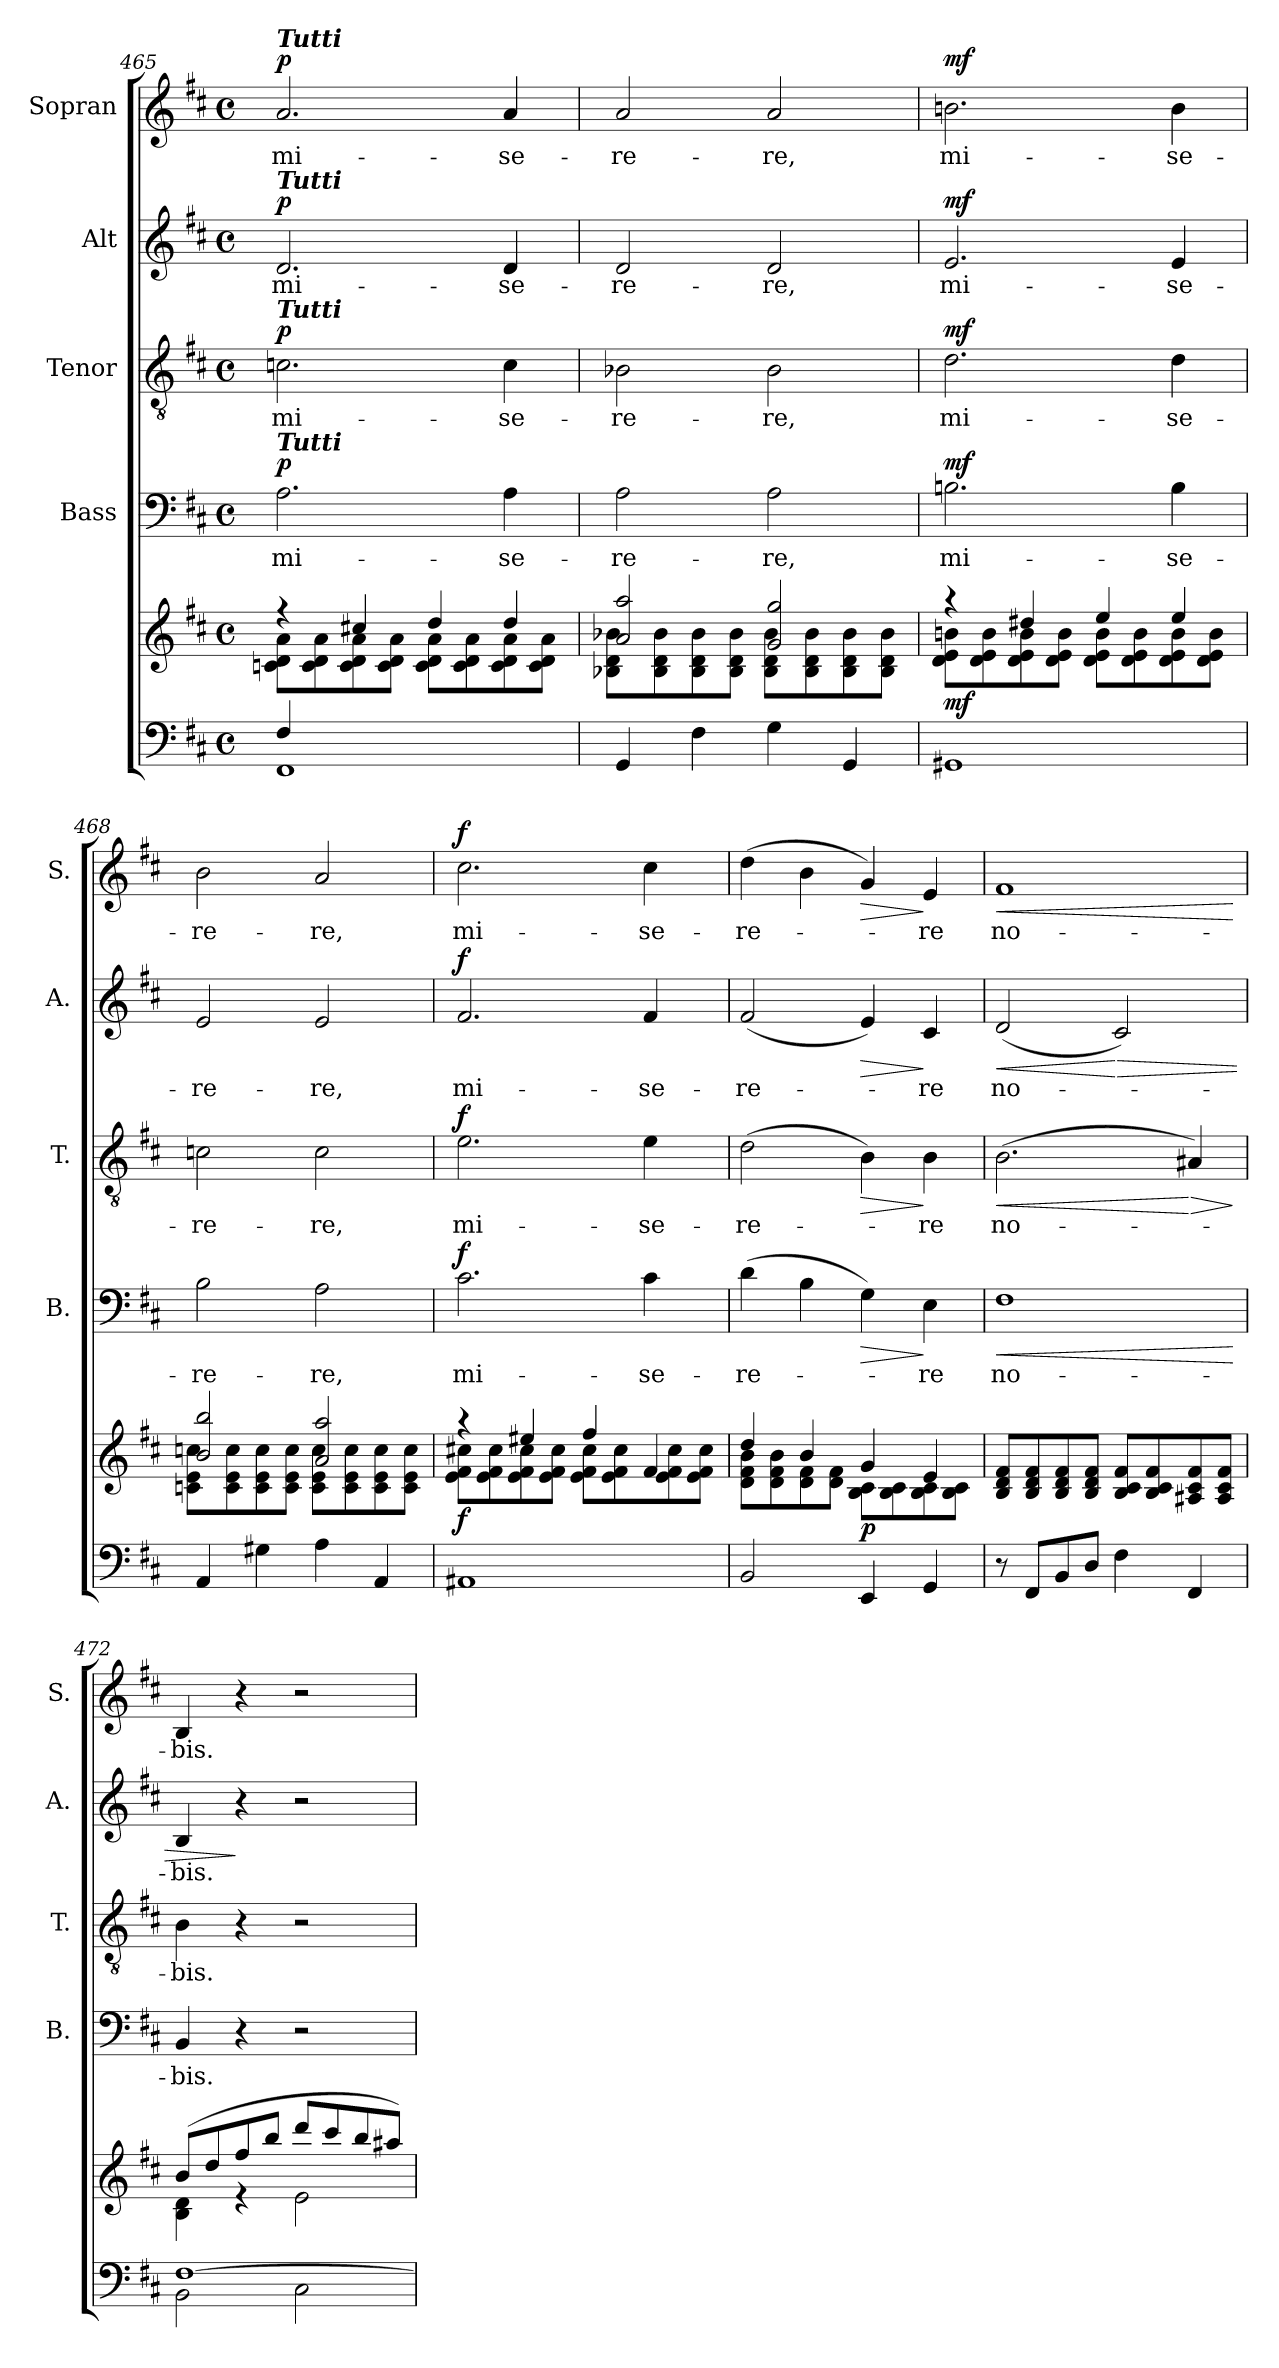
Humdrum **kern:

**kern	**kern	**dynam	**kern	**text	**dynam	**kern	**text	**dynam	**kern	**text	**dynam	**kern	**text	**dynam
*part5	*part5	*part5	*part4	*part4	*part4	*part3	*part3	*part3	*part2	*part2	*part2	*part1	*part1	*part1
*staff6	*staff5	*staff5/6	*staff4	*staff4	*staff4	*staff3	*staff3	*staff3	*staff2	*staff2	*staff2	*staff1	*staff1	*staff1
*	*	*	*I"Bass	*	*	*I"Tenor	*	*	*I"Alt	*	*	*I"Sopran	*	*
*	*	*	*I'B.	*	*	*I'T.	*	*	*I'A.	*	*	*I'S.	*	*
*clefF4	*clefG2	*	*clefF4	*	*	*clefGv2	*	*	*clefG2	*	*	*clefG2	*	*
*k[f#c#]	*k[f#c#]	*	*k[f#c#]	*	*	*k[f#c#]	*	*	*k[f#c#]	*	*	*k[f#c#]	*	*
*D:	*D:	*	*D:	*	*	*D:	*	*	*D:	*	*	*D:	*	*
*M4/4	*M4/4	*	*M4/4	*	*	*M4/4	*	*	*M4/4	*	*	*M4/4	*	*
*met(c)	*met(c)	*	*met(c)	*	*	*met(c)	*	*	*met(c)	*	*	*met(c)	*	*
=465	=465	=465	=465	=465	=465	=465	=465	=465	=465	=465	=465	=465	=465	=465
*^	*^	*	*	*	*	*	*	*	*	*	*	*	*	*
!	!	!	!	!	!	!	!	!	!	!	!	!	!	!LO:TX:a:Bi:t=Tutti	!	!
!	!	!	!	!	!	!	!	!	!	!	!LO:TX:a:Bi:t=Tutti	!	!	!	!	!
!	!	!	!	!	!	!	!	!LO:TX:a:Bi:t=Tutti	!	!	!	!	!	!	!	!
!	!	!	!	!	!LO:TX:a:Bi:t=Tutti	!	!	!	!	!	!	!	!	!	!	!
!	!	!	!	!	!	!LO:LY:b	!LO:DY:a	!	!LO:LY:b	!LO:DY:a	!	!LO:LY:b	!LO:DY:a	!	!LO:LY:b	!LO:DY:a
4F#/	1FF#	4rff	8cn\ 8d\ 8a\L	.	2.A\	mi-	p	2.cn\	mi-	p	2.d/	mi-	p	2.a/	mi-	p
.	.	.	8c\ 8d\ 8a\	.	.	.	.	.	.	.	.	.	.	.	.	.
2.ryy	.	4cc#X/	8c\ 8d\ 8a\	.	.	.	.	.	.	.	.	.	.	.	.	.
.	.	.	8c\ 8d\ 8a\J	.	.	.	.	.	.	.	.	.	.	.	.	.
.	.	4dd/	8c\ 8d\ 8a\L	.	.	.	.	.	.	.	.	.	.	.	.	.
.	.	.	8c\ 8d\ 8a\	.	.	.	.	.	.	.	.	.	.	.	.	.
!	!	!	!	!	!	!LO:LY:b	!	!	!LO:LY:b	!	!	!LO:LY:b	!	!	!LO:LY:b	!
.	.	4dd/	8c\ 8d\ 8a\	.	4A\	-se-	.	4c\	-se-	.	4d/	-se-	.	4a/	-se-	.
.	.	.	8c\ 8d\ 8a\J	.	.	.	.	.	.	.	.	.	.	.	.	.
*v	*v	*	*	*	*	*	*	*	*	*	*	*	*	*	*	*
=466	=466	=466	=466	=466	=466	=466	=466	=466	=466	=466	=466	=466	=466	=466	=466
!	!	!	!	!	!LO:LY:b	!	!	!LO:LY:b	!	!	!LO:LY:b	!	!	!LO:LY:b	!
4GG/	2a/ 2aa/	8B-X\ 8d\ 8b-X\L	.	2A\	-re-	.	2B-X\	-re-	.	2d/	-re-	.	2a/	-re-	.
.	.	8B-\ 8d\ 8b-\	.	.	.	.	.	.	.	.	.	.	.	.	.
4F#\	.	8B-\ 8d\ 8b-\	.	.	.	.	.	.	.	.	.	.	.	.	.
.	.	8B-\ 8d\ 8b-\J	.	.	.	.	.	.	.	.	.	.	.	.	.
!	!	!	!	!	!LO:LY:b	!	!	!LO:LY:b	!	!	!LO:LY:b	!	!	!LO:LY:b	!
4G\	2g/ 2gg/	8B-\ 8d\ 8b-\L	.	2A\	-re,	.	2B-\	-re,	.	2d/	-re,	.	2a/	-re,	.
.	.	8B-\ 8d\ 8b-\	.	.	.	.	.	.	.	.	.	.	.	.	.
4GG/	.	8B-\ 8d\ 8b-\	.	.	.	.	.	.	.	.	.	.	.	.	.
.	.	8B-\ 8d\ 8b-\J	.	.	.	.	.	.	.	.	.	.	.	.	.
=467	=467	=467	=467	=467	=467	=467	=467	=467	=467	=467	=467	=467	=467	=467	=467
!	!	!	!LO:DY:b	!	!LO:LY:b	!LO:DY:a	!	!LO:LY:b	!LO:DY:a	!	!LO:LY:b	!LO:DY:a	!	!LO:LY:b	!LO:DY:a
1GG#X	4raa	8d\ 8e\ 8bn\L	mf	2.Bn\	mi-	mf	2.d\	mi-	mf	2.e/	mi-	mf	2.bn\	mi-	mf
.	.	8d\ 8e\ 8b\	.	.	.	.	.	.	.	.	.	.	.	.	.
.	4dd#X/	8d\ 8e\ 8b\	.	.	.	.	.	.	.	.	.	.	.	.	.
.	.	8d\ 8e\ 8b\J	.	.	.	.	.	.	.	.	.	.	.	.	.
.	4ee/	8d\ 8e\ 8b\L	.	.	.	.	.	.	.	.	.	.	.	.	.
.	.	8d\ 8e\ 8b\	.	.	.	.	.	.	.	.	.	.	.	.	.
!	!	!	!	!	!LO:LY:b	!	!	!LO:LY:b	!	!	!LO:LY:b	!	!	!LO:LY:b	!
.	4ee/	8d\ 8e\ 8b\	.	4B\	-se-	.	4d\	-se-	.	4e/	-se-	.	4b\	-se-	.
.	.	8d\ 8e\ 8b\J	.	.	.	.	.	.	.	.	.	.	.	.	.
!!LO:PB:g=z
=468	=468	=468	=468	=468	=468	=468	=468	=468	=468	=468	=468	=468	=468	=468	=468
!	!	!	!	!	!LO:LY:b	!	!	!LO:LY:b	!	!	!LO:LY:b	!	!	!LO:LY:b	!
4AA/	2b/ 2bb/	8cn\ 8e\ 8ccn\L	.	2B\	-re-	.	2cn\	-re-	.	2e/	-re-	.	2b\	-re-	.
.	.	8c\ 8e\ 8cc\	.	.	.	.	.	.	.	.	.	.	.	.	.
4G#X\	.	8c\ 8e\ 8cc\	.	.	.	.	.	.	.	.	.	.	.	.	.
.	.	8c\ 8e\ 8cc\J	.	.	.	.	.	.	.	.	.	.	.	.	.
!	!	!	!	!	!LO:LY:b	!	!	!LO:LY:b	!	!	!LO:LY:b	!	!	!LO:LY:b	!
4A\	2a/ 2aa/	8c\ 8e\ 8cc\L	.	2A\	-re,	.	2c\	-re,	.	2e/	-re,	.	2a/	-re,	.
.	.	8c\ 8e\ 8cc\	.	.	.	.	.	.	.	.	.	.	.	.	.
4AA/	.	8c\ 8e\ 8cc\	.	.	.	.	.	.	.	.	.	.	.	.	.
.	.	8c\ 8e\ 8cc\J	.	.	.	.	.	.	.	.	.	.	.	.	.
=469	=469	=469	=469	=469	=469	=469	=469	=469	=469	=469	=469	=469	=469	=469	=469
!	!	!	!LO:DY:b	!	!LO:LY:b	!LO:DY:a	!	!LO:LY:b	!LO:DY:a	!	!LO:LY:b	!LO:DY:a	!	!LO:LY:b	!LO:DY:a
1AA#X	4raa	8e\ 8f#\ 8cc#X\L	f	2.c#\	mi-	f	2.e\	mi-	f	2.f#/	mi-	f	2.cc#\	mi-	f
.	.	8e\ 8f#\ 8cc#\	.	.	.	.	.	.	.	.	.	.	.	.	.
.	4ee#X/	8e\ 8f#\ 8cc#\	.	.	.	.	.	.	.	.	.	.	.	.	.
.	.	8e\ 8f#\ 8cc#\J	.	.	.	.	.	.	.	.	.	.	.	.	.
.	4ff#/	8e\ 8f#\ 8cc#\L	.	.	.	.	.	.	.	.	.	.	.	.	.
.	.	8e\ 8f#\ 8cc#\	.	.	.	.	.	.	.	.	.	.	.	.	.
!	!	!	!	!	!LO:LY:b	!	!	!LO:LY:b	!	!	!LO:LY:b	!	!	!LO:LY:b	!
.	4f#/	8e\ 8f#\ 8cc#\	.	4c#\	-se-	.	4e\	-se-	.	4f#/	-se-	.	4cc#\	-se-	.
.	.	8e\ 8f#\ 8cc#\J	.	.	.	.	.	.	.	.	.	.	.	.	.
=470	=470	=470	=470	=470	=470	=470	=470	=470	=470	=470	=470	=470	=470	=470	=470
!	!	!	!	!	!LO:LY:b	!	!	!LO:LY:b	!	!	!LO:LY:b	!	!	!LO:LY:b	!
2BB/	4dd/	8d\ 8f#\ 8b\L	.	(>4d\	-re-	.	(>2d\	-re-	.	(<2f#/	-re-	.	(>4dd\	-re-	.
.	.	8d\ 8f#\ 8b\	.	.	.	.	.	.	.	.	.	.	.	.	.
.	4b/	8d\ 8f#\	.	4B\	.	.	.	.	.	.	.	.	4b\	.	.
.	.	8d\ 8f#\J	.	.	.	.	.	.	.	.	.	.	.	.	.
!	!	!	!LO:DY:b	!	!	!LO:HP:b	!	!	!LO:HP:b	!	!	!LO:HP:b	!	!	!LO:HP:b
4EE/	4g/	8B\ 8c#\L	p	4G\)	.	>	4B\)	.	>	4e/)	.	>	4g/)	.	>
.	.	8B\ 8c#\	.	.	.	.	.	.	.	.	.	.	.	.	.
!	!	!	!	!	!LO:LY:b	!	!	!LO:LY:b	!	!	!LO:LY:b	!	!	!LO:LY:b	!
4GG/	4e/	8B\ 8c#\	.	4E\	-re	]	4B\	-re	]	4c#/	-re	]	4e/	-re	]
.	.	8B\ 8c#\J	.	.	.	.	.	.	.	.	.	.	.	.	.
=471	=471	=471	=471	=471	=471	=471	=471	=471	=471	=471	=471	=471	=471	=471	=471
!	!	!	!	!	!LO:LY:b	!LO:HP:b	!	!	!	!	!	!	!	!	!
!	!	!	!	!	!	!LO:HP:n=1:b	!	!LO:LY:b	!LO:HP:b	!	!LO:LY:b	!LO:HP:b	!	!LO:LY:b	!LO:HP:b
!	!	!	!	!	!	!	!	!	!	!	!	!	!	!	!LO:HP:n=1:b
*	*v	*v	*	*	*	*	*	*	*	*	*	*	*	*	*
8r	8B/ 8d/ 8f#/L	.	1F#	no-	< >	(>2.B\	no-	<	(<2d/	no-	<	1f#	no-	< >
8FF#/L	8B/ 8d/ 8f#/	.	.	.	.	.	.	.	.	.	.	.	.	.
8BB/	8B/ 8d/ 8f#/	.	.	.	.	.	.	.	.	.	.	.	.	.
8D/J	8B/ 8d/ 8f#/J	.	.	.	.	.	.	.	.	.	.	.	.	.
!	!	!	!	!	!	!	!	!	!	!	!LO:HP:n=1:b	!	!	!
4F#\	8B/ 8c#/ 8f#/L	.	.	.	.	.	.	.	2c#/)	.	[ >	.	.	.
.	8B/ 8c#/ 8f#/	.	.	.	.	.	.	.	.	.	.	.	.	.
!	!	!	!	!	!	!	!	!LO:HP:n=1:b	!	!	!	!	!	!
4FF#/	8A#X/ 8c#/ 8f#/	.	.	.	.	4A#X/)	.	[ >	.	.	.	.	.	.
.	8A#/ 8c#/ 8f#/J	.	.	.	.	.	.	.	.	.	.	.	.	.
.	.	.	.	.	[	.	.	]	.	.	.	.	.	[
!!LO:LB:g=z
=472	=472	=472	=472	=472	=472	=472	=472	=472	=472	=472	=472	=472	=472	=472
*^	*^	*	*	*	*	*	*	*	*	*	*	*	*	*
!	!	!	!	!	!	!LO:LY:b	!	!	!LO:LY:b	!	!	!LO:LY:b	!	!	!LO:LY:b	!
[>1F#	2BB\	(>8b/L	4B\ 4d\	.	4BB/	-bis.	.	4B\	-bis.	.	4B/	-bis.	.	4B/	-bis.	.
.	.	8dd/	.	.	.	.	.	.	.	.	.	.	.	.	.	.
.	.	8ff#/	4re	.	4r	.	]	4r	.	.	4r	.	]	4r	.	]
.	.	8bb/J	.	.	.	.	.	.	.	.	.	.	.	.	.	.
.	2C#\	8ddd/L	2e\	.	2r	.	.	2r	.	.	2r	.	.	2r	.	.
.	.	8ccc#/	.	.	.	.	.	.	.	.	.	.	.	.	.	.
.	.	8bb/	.	.	.	.	.	.	.	.	.	.	.	.	.	.
.	.	8aa#X/J)	.	.	.	.	.	.	.	.	.	.	.	.	.	.
*v	*v	*	*	*	*	*	*	*	*	*	*	*	*	*	*	*
*	*v	*v	*	*	*	*	*	*	*	*	*	*	*	*	*
=	=	=	=	=	=	=	=	=	=	=	=	=	=	=
*-	*-	*-	*-	*-	*-	*-	*-	*-	*-	*-	*-	*-	*-	*-
